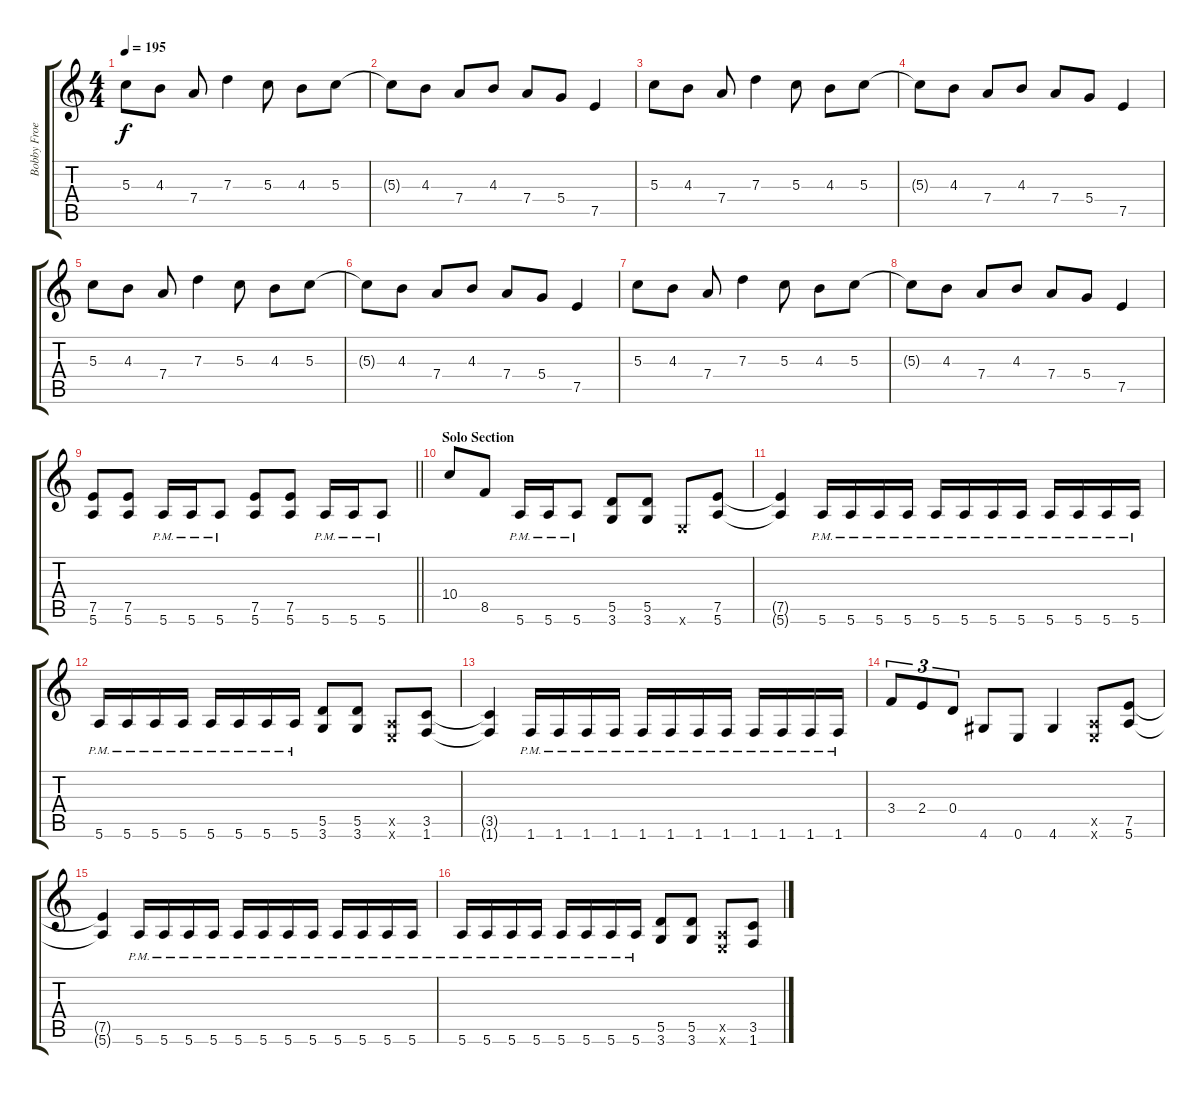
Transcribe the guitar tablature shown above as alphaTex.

\track ("Bobby Froese" "Bobby Froe") {instrument distortionguitar}
\staff {score tabs}
\tuning (E4 B3 G3 D3 A2 E2) {hide}
\ts (4 4)
\tempo 195
\clef g2
\ks c
5.3.8{dy f} 4.3.8 7.4.8 7.3.4 5.3.8 4.3.8 5.3.8 |
5.3{t}.8 4.3.8 7.4.8 4.3.8 7.4.8 5.4.8 7.5.4 |
5.3.8 4.3.8 7.4.8 7.3.4 5.3.8 4.3.8 5.3.8 |
5.3{t}.8 4.3.8 7.4.8 4.3.8 7.4.8 5.4.8 7.5.4 |
5.3.8 4.3.8 7.4.8 7.3.4 5.3.8 4.3.8 5.3.8 |
5.3{t}.8 4.3.8 7.4.8 4.3.8 7.4.8 5.4.8 7.5.4 |
5.3.8 4.3.8 7.4.8 7.3.4 5.3.8 4.3.8 5.3.8 |
5.3{t}.8 4.3.8 7.4.8 4.3.8 7.4.8 5.4.8 7.5.4 |
\barLineRight lightlight
(7.5 5.6).8 (7.5 5.6).8 5.6{pm}.16 5.6{pm}.16 5.6{pm}.8 (7.5 5.6).8 (7.5 5.6).8 5.6{pm}.16 5.6{pm}.16 5.6{pm}.8 |
\section ("" "Solo Section")
10.4.8 8.5.8 5.6{pm}.16 5.6{pm}.16 5.6{pm}.8 (5.5 3.6).8 (5.5 3.6).8 0.6{x}.8 (7.5 5.6).8 |
(7.5{t} 5.6{t}).4 5.6{pm}.16 5.6{pm}.16 5.6{pm}.16 5.6{pm}.16 5.6{pm}.16 5.6{pm}.16 5.6{pm}.16 5.6{pm}.16 5.6{pm}.16 5.6{pm}.16 5.6{pm}.16 5.6{pm}.16 |
5.6{pm}.16 5.6{pm}.16 5.6{pm}.16 5.6{pm}.16 5.6{pm}.16 5.6{pm}.16 5.6{pm}.16 5.6{pm}.16 (5.5 3.6).8 (5.5 3.6).8 (0.5{x} 0.6{x}).8 (3.5 1.6).8 |
(3.5{t} 1.6{t}).4 1.6{pm}.16 1.6{pm}.16 1.6{pm}.16 1.6{pm}.16 1.6{pm}.16 1.6{pm}.16 1.6{pm}.16 1.6{pm}.16 1.6{pm}.16 1.6{pm}.16 1.6{pm}.16 1.6{pm}.16 |
3.4.8{tu (3 2)} 2.4.8{tu (3 2)} 0.4.8{tu (3 2)} 4.6.8 0.6.8 4.6.4 (0.5{x} 0.6{x}).8 (7.5 5.6).8 |
(7.5{t} 5.6{t}).4 5.6{pm}.16 5.6{pm}.16 5.6{pm}.16 5.6{pm}.16 5.6{pm}.16 5.6{pm}.16 5.6{pm}.16 5.6{pm}.16 5.6{pm}.16 5.6{pm}.16 5.6{pm}.16 5.6{pm}.16 |
5.6{pm}.16 5.6{pm}.16 5.6{pm}.16 5.6{pm}.16 5.6{pm}.16 5.6{pm}.16 5.6{pm}.16 5.6{pm}.16 (5.5 3.6).8 (5.5 3.6).8 (0.5{x} 0.6{x}).8 (3.5 1.6).8
